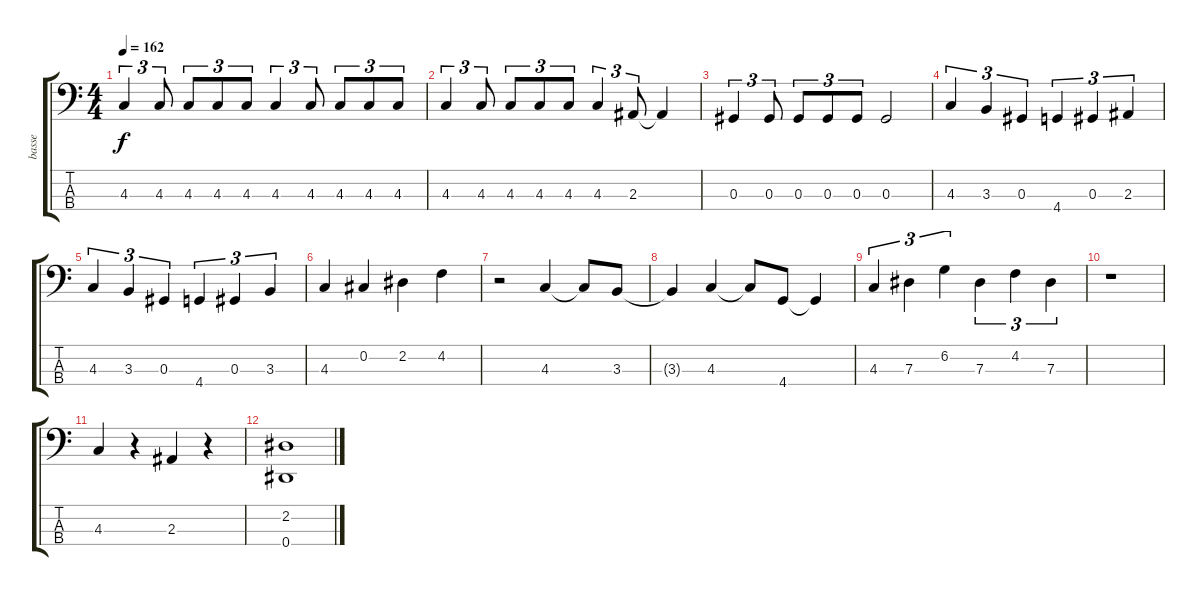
\track ("basse" "basse") {instrument electricbasspick}
\staff {score tabs}
\tuning (Gb2 Db2 Ab1 Eb1) {hide}
\ts (4 4)
\tempo 162
\clef f4
\ks c
4.3.4{tu (3 2) dy f} 4.3.8{tu (3 2)} 4.3.8{tu (3 2)} 4.3.8{tu (3 2)} 4.3.8{tu (3 2)} 4.3.4{tu (3 2)} 4.3.8{tu (3 2)} 4.3.8{tu (3 2)} 4.3.8{tu (3 2)} 4.3.8{tu (3 2)} |
4.3.4{tu (3 2)} 4.3.8{tu (3 2)} 4.3.8{tu (3 2)} 4.3.8{tu (3 2)} 4.3.8{tu (3 2)} 4.3.4{tu (3 2)} 2.3.8{tu (3 2)} 2.3{t}.4 |
0.3.4{tu (3 2)} 0.3.8{tu (3 2)} 0.3.8{tu (3 2)} 0.3.8{tu (3 2)} 0.3.8{tu (3 2)} 0.3.2 |
4.3.4{tu (3 2)} 3.3.4{tu (3 2)} 0.3.4{tu (3 2)} 4.4.4{tu (3 2)} 0.3.4{tu (3 2)} 2.3.4{tu (3 2)} |
4.3.4{tu (3 2)} 3.3.4{tu (3 2)} 0.3.4{tu (3 2)} 4.4.4{tu (3 2)} 0.3.4{tu (3 2)} 3.3.4{tu (3 2)} |
4.3.4 0.2.4 2.2.4 4.2.4 |
r.2 4.3.4 4.3{t}.8 3.3.8 |
3.3{t}.4 4.3.4 4.3{t}.8 4.4.8 4.4{t}.4 |
4.3.4{tu (3 2)} 7.3.4{tu (3 2)} 6.2.4{tu (3 2)} 7.3.4{tu (3 2)} 4.2.4{tu (3 2)} 7.3.4{tu (3 2)} |
r.1 |
4.3.4 r.4 2.3.4 r.4 |
(2.2 0.4).1
